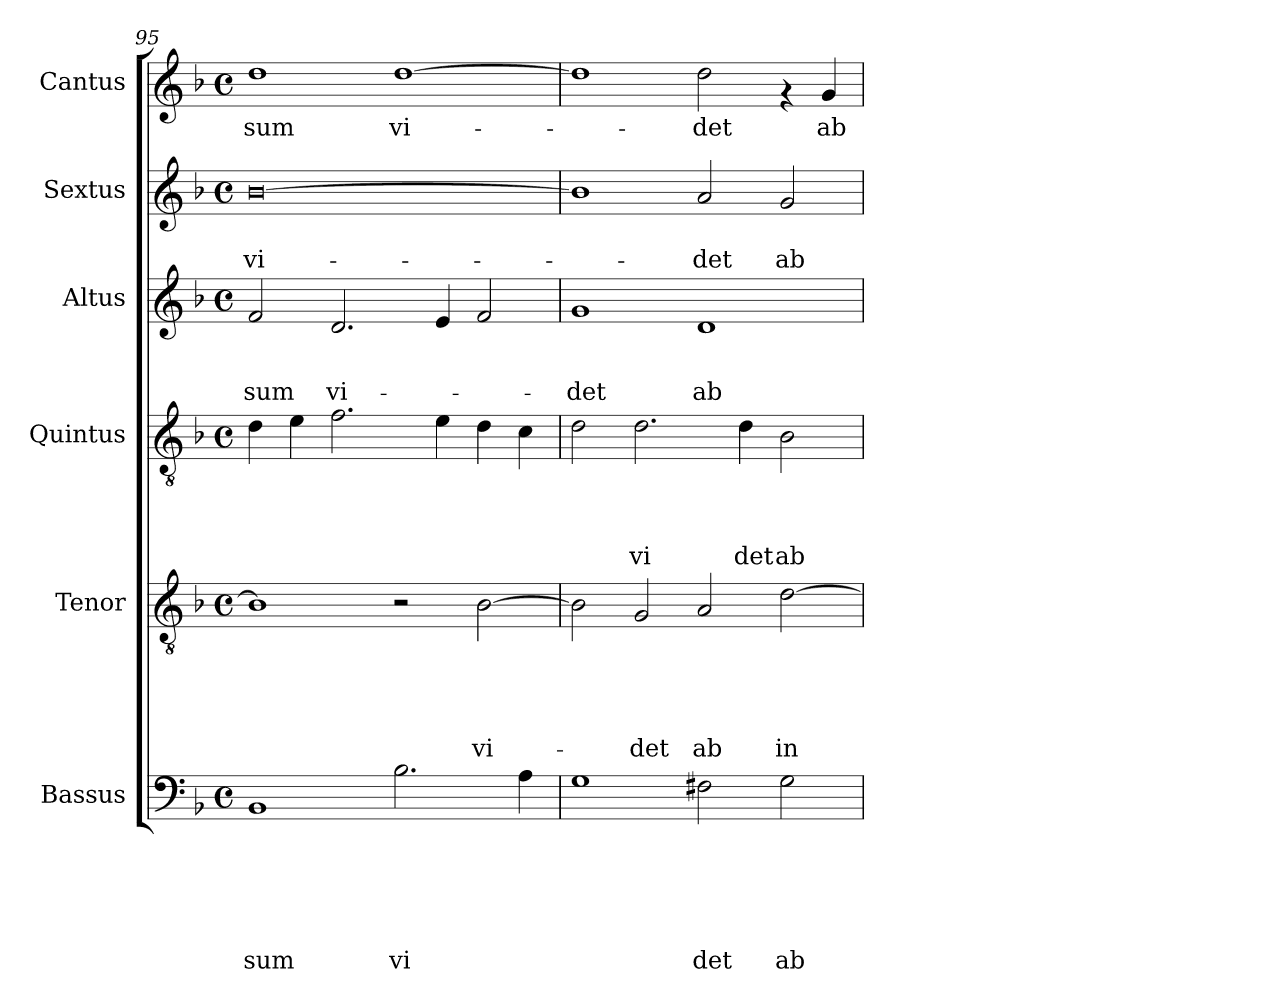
**kern	**text	**text	**text	**text	**text	**text	**kern	**text	**text	**text	**text	**text	**kern	**text	**text	**text	**text	**kern	**text	**text	**text	**kern	**text	**text	**kern	**text
*part6	*part6	*part6	*part6	*part6	*part6	*part6	*part5	*part5	*part5	*part5	*part5	*part5	*part4	*part4	*part4	*part4	*part4	*part3	*part3	*part3	*part3	*part2	*part2	*part2	*part1	*part1
*staff6	*staff6	*staff6	*staff6	*staff6	*staff6	*staff6	*staff5	*staff5	*staff5	*staff5	*staff5	*staff5	*staff4	*staff4	*staff4	*staff4	*staff4	*staff3	*staff3	*staff3	*staff3	*staff2	*staff2	*staff2	*staff1	*staff1
*I"Bassus	*	*	*	*	*	*	*I"Tenor	*	*	*	*	*	*I"Quintus	*	*	*	*	*I"Altus	*	*	*	*I"Sextus	*	*	*I"Cantus	*
*I'Bassus	*	*	*	*	*	*	*I'Tenor	*	*	*	*	*	*I'Quintus	*	*	*	*	*I'Altus	*	*	*	*I'Sextus	*	*	*I'Cantus	*
!!LO:LB:g=z
*clefF4	*	*	*	*	*	*	*clefGv2	*	*	*	*	*	*clefGv2	*	*	*	*	*clefG2	*	*	*	*clefG2	*	*	*clefG2	*
*k[b-]	*	*	*	*	*	*	*k[b-]	*	*	*	*	*	*k[b-]	*	*	*	*	*k[b-]	*	*	*	*k[b-]	*	*	*k[b-]	*
*F:	*	*	*	*	*	*	*F:	*	*	*	*	*	*F:	*	*	*	*	*F:	*	*	*	*F:	*	*	*F:	*
*M4/4	*	*	*	*	*	*	*M4/4	*	*	*	*	*	*M4/4	*	*	*	*	*M4/4	*	*	*	*M4/4	*	*	*M4/4	*
*met(c)	*	*	*	*	*	*	*met(c)	*	*	*	*	*	*met(c)	*	*	*	*	*met(c)	*	*	*	*met(c)	*	*	*met(c)	*
=95	=95	=95	=95	=95	=95	=95	=95	=95	=95	=95	=95	=95	=95	=95	=95	=95	=95	=95	=95	=95	=95	=95	=95	=95	=95	=95
!	!	!	!	!	!	!LO:LY:b	!	!	!	!	!	!	!	!	!	!	!	!	!	!	!LO:LY:b	!	!	!LO:LY:b	!	!LO:LY:b
1BB-	.	.	.	.	.	-sum	1B-]	.	.	.	.	.	4d\	.	.	.	.	2f/	.	.	-sum	[>0b-	.	vi-	1dd	sum
.	.	.	.	.	.	.	.	.	.	.	.	.	4e\	.	.	.	.	.	.	.	.	.	.	.	.	.
!	!	!	!	!	!	!	!	!	!	!	!	!	!	!	!	!	!	!	!	!	!LO:LY:b	!	!	!	!	!
.	.	.	.	.	.	.	.	.	.	.	.	.	2.f\	.	.	.	.	2.d/	.	.	vi-	.	.	.	.	.
!	!	!	!	!	!	!LO:LY:b	!	!	!	!	!	!	!	!	!	!	!	!	!	!	!	!	!	!	!	!LO:LY:b
2.B-\	.	.	.	.	.	vi	2r	.	.	.	.	.	.	.	.	.	.	.	.	.	.	.	.	.	[>1dd	vi-
.	.	.	.	.	.	.	.	.	.	.	.	.	4e\	.	.	.	.	4e/	.	.	.	.	.	.	.	.
!	!	!	!	!	!	!	!	!	!	!	!	!LO:LY:b	!	!	!	!	!	!	!	!	!	!	!	!	!	!
.	.	.	.	.	.	.	[>2B-\	.	.	.	.	vi-	4d\	.	.	.	.	2f/	.	.	.	.	.	.	.	.
4A\	.	.	.	.	.	.	.	.	.	.	.	.	4c\	.	.	.	.	.	.	.	.	.	.	.	.	.
=96!	=96!	=96!	=96!	=96!	=96!	=96!	=96!	=96!	=96!	=96!	=96!	=96!	=96!	=96!	=96!	=96!	=96!	=96!	=96!	=96!	=96!	=96!	=96!	=96!	=96!	=96!
!	!	!	!	!	!	!	!	!	!	!	!	!	!	!	!	!	!	!	!	!	!LO:LY:b	!	!	!	!	!
1G	.	.	.	.	.	.	2B-\]	.	.	.	.	.	2d\	.	.	.	.	1g	.	.	-det	1b-]	.	.	1dd]	.
!	!	!	!	!	!	!	!	!	!	!	!	!LO:LY:b	!	!	!	!	!LO:LY:b	!	!	!	!	!	!	!	!	!
.	.	.	.	.	.	.	2G/	.	.	.	.	-det	2.d\	.	.	.	vi	.	.	.	.	.	.	.	.	.
!	!	!	!	!	!	!LO:LY:b	!	!	!	!	!	!LO:LY:b	!	!	!	!	!	!	!	!	!LO:LY:b	!	!	!LO:LY:b	!	!LO:LY:b
2F#X\	.	.	.	.	.	det	2A/	.	.	.	.	ab	.	.	.	.	.	1d	.	.	ab	2a/	.	-det	2dd\	-det
!	!	!	!	!	!	!	!	!	!	!	!	!	!	!	!	!	!LO:LY:b	!	!	!	!	!	!	!	!	!
.	.	.	.	.	.	.	.	.	.	.	.	.	4d\	.	.	.	det	.	.	.	.	.	.	.	.	.
!	!	!	!	!	!	!LO:LY:b	!	!	!	!	!	!LO:LY:b	!	!	!	!	!LO:LY:b	!	!	!	!	!	!	!LO:LY:b	!	!
2G\	.	.	.	.	.	ab	[>2d\	.	.	.	.	in-	2B-\	.	.	.	ab	.	.	.	.	2g/	.	ab	4rf	.
!	!	!	!	!	!	!	!	!	!	!	!	!	!	!	!	!	!	!	!	!	!	!	!	!	!	!LO:LY:b
.	.	.	.	.	.	.	.	.	.	.	.	.	.	.	.	.	.	.	.	.	.	.	.	.	4g/	ab
=!	=!	=!	=!	=!	=!	=!	=!	=!	=!	=!	=!	=!	=!	=!	=!	=!	=!	=!	=!	=!	=!	=!	=!	=!	=!	=!
*-	*-	*-	*-	*-	*-	*-	*-	*-	*-	*-	*-	*-	*-	*-	*-	*-	*-	*-	*-	*-	*-	*-	*-	*-	*-	*-
